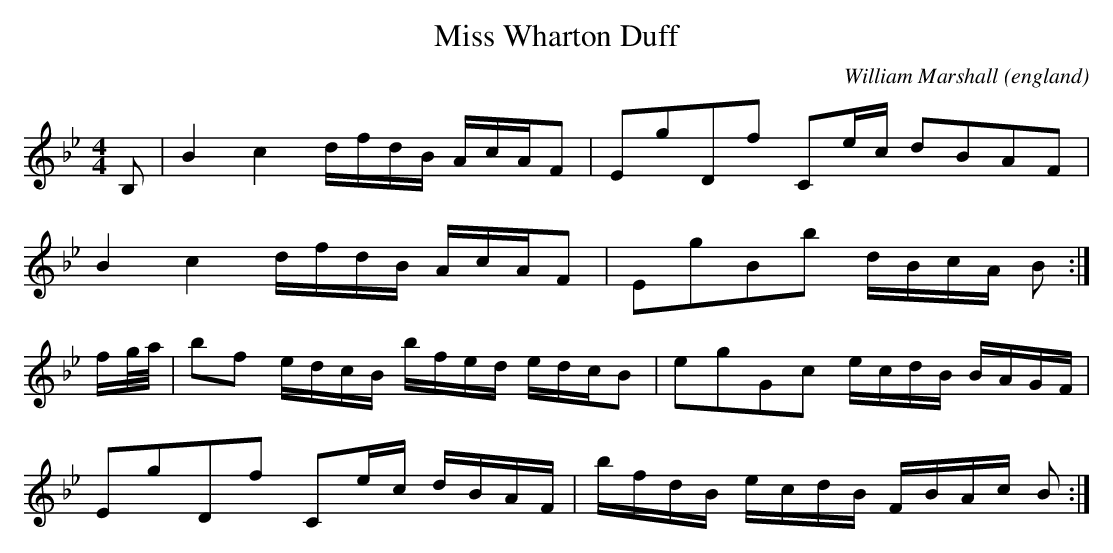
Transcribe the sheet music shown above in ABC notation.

X:1
T:Miss Wharton Duff
O:england
C:William Marshall
M:4/4
L:1/8
K:Bb
B,|B2 c2 d/f/d/B/ A/c/A/F|EgDf Ce/c/ dBAF|
B2 c2 d/f/d/B/ A/c/A/F|EgBb d/B/c/A/ B:|
f/g/4a/4|bf e/d/c/B/ b/f/e/d/ e/d/c/B|egGc e/c/d/B/ B/A/G/F/|
EgDf Ce/c/ d/B/A/F/|b/f/d/B/ e/c/d/B/ F/B/A/c/ B:|
